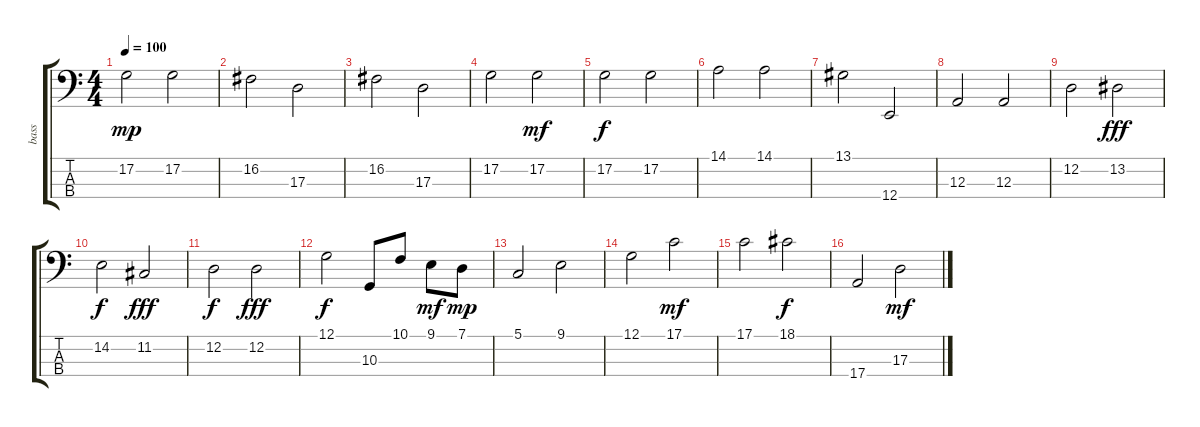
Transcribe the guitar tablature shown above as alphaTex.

\track ("bass                " "bass      ") {instrument acousticgrandpiano}
\staff {score tabs}
\tuning (G2 D2 A1 E1) {hide}
\ts (4 4)
\tempo 100
\clef f4
\ks c
17.2.2{dy mp} 17.2.2 |
16.2.2 17.3.2 |
16.2.2 17.3.2 |
17.2.2 17.2.2{dy mf} |
17.2.2{dy f} 17.2.2 |
14.1.2 14.1.2 |
13.1.2 12.4.2 |
12.3.2 12.3.2 |
12.2.2 13.2.2{dy fff} |
14.2.2{dy f} 11.2.2{dy fff} |
12.2.2{dy f} 12.2.2{dy fff} |
12.1.2{dy f} 10.3.8 10.1.8 9.1.8{dy mf} 7.1.8{dy mp} |
5.1.2 9.1.2 |
12.1.2 17.1.2{dy mf} |
17.1.2 18.1.2{dy f} |
17.4.2 17.3.2{dy mf}
